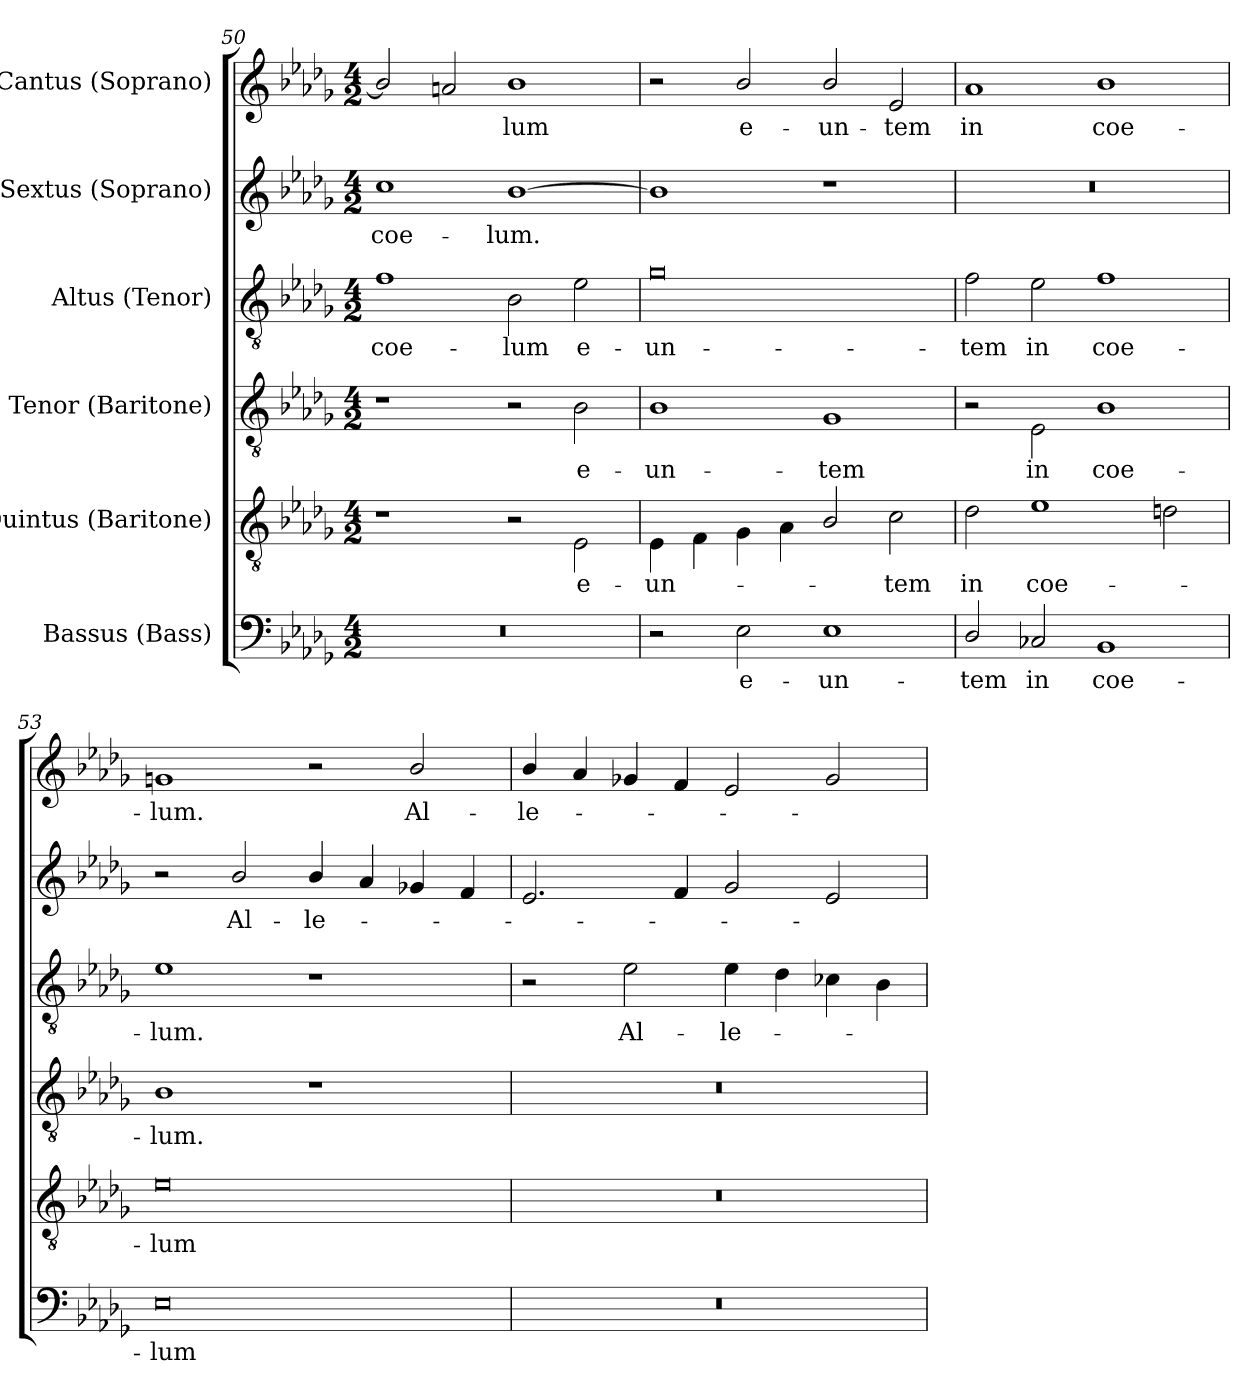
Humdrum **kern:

**kern	**text	**kern	**text	**kern	**text	**kern	**text	**kern	**text	**kern	**text
*part6	*part6	*part5	*part5	*part4	*part4	*part3	*part3	*part2	*part2	*part1	*part1
*staff6	*staff6	*staff5	*staff5	*staff4	*staff4	*staff3	*staff3	*staff2	*staff2	*staff1	*staff1
*I"Bassus (Bass)	*	*I"Quintus (Baritone)	*	*I"Tenor (Baritone)	*	*I"Altus (Tenor)	*	*I"Sextus (Soprano)	*	*I"Cantus (Soprano)	*
!!LO:LB:g=z
*clefF4	*	*clefGv2	*	*clefGv2	*	*clefGv2	*	*clefG2	*	*clefG2	*
*	*	*ITrd7c12	*	*ITrd7c12	*	*ITrd7c12	*	*	*	*	*
*k[b-e-a-d-g-]	*	*k[b-e-a-d-g-]	*	*k[b-e-a-d-g-]	*	*k[b-e-a-d-g-]	*	*k[b-e-a-d-g-]	*	*k[b-e-a-d-g-]	*
*D-:	*	*D-:	*	*D-:	*	*D-:	*	*D-:	*	*D-:	*
*M4/2	*	*M4/2	*	*M4/2	*	*M4/2	*	*M4/2	*	*M4/2	*
=50	=50	=50	=50	=50	=50	=50	=50	=50	=50	=50	=50
!LO:N:vis=1	!	!	!	!	!	!	!	!	!	!	!
!	!	!	!	!	!	!	!LO:LY:b:color=#000000	!	!	!	!
!	!	!	!	!	!	!	!	!	!LO:LY:b:color=#000000	!	!
0r	.	1r	.	1r	.	1Fi	coe-	1cci	coe-	2b-i/]	.
.	.	.	.	.	.	.	.	.	.	2ani/	.
!	!	!	!	!	!	!	!LO:LY:b:color=#000000	!	!	!	!
!	!	!	!	!	!	!	!	!	!LO:LY:b:color=#000000	!	!
!	!	!	!	!	!	!	!	!	!	!	!LO:LY:b:color=#000000
.	.	2r	.	2r	.	2BB-i\	-lum	[1b-i	-lum.	1b-i	-lum
!	!	!	!LO:LY:b:color=#000000	!	!	!	!	!	!	!	!
!	!	!	!	!	!LO:LY:b:color=#000000	!	!	!	!	!	!
!	!	!	!	!	!	!	!LO:LY:b:color=#000000	!	!	!	!
.	.	2EE-i\	e-	2BB-i\	e-	2E-i\	e-	.	.	.	.
=51	=51	=51	=51	=51	=51	=51	=51	=51	=51	=51	=51
!	!	!	!LO:LY:b:color=#000000	!	!	!	!	!	!	!	!
!	!	!	!	!	!LO:LY:b:color=#000000	!	!	!	!	!	!
!	!	!	!	!	!	!	!LO:LY:b:color=#000000	!	!	!	!
2r	.	4EE-i\	-un-	1BB-i	-un-	0G-i	-un-	1b-i]	.	2r	.
.	.	4FFi\	.	.	.	.	.	.	.	.	.
!	!LO:LY:b:color=#000000	!	!	!	!	!	!	!	!	!	!
!	!	!	!	!	!	!	!	!	!	!	!LO:LY:b:color=#000000
2E-i\	e-	4GG-i\	.	.	.	.	.	.	.	2b-i/	e-
.	.	4AA-i\	.	.	.	.	.	.	.	.	.
!	!LO:LY:b:color=#000000	!	!	!	!	!	!	!	!	!	!
!	!	!	!	!	!LO:LY:b:color=#000000	!	!	!	!	!	!
!	!	!	!	!	!	!	!	!	!	!	!LO:LY:b:color=#000000
1E-i	-un-	2BB-i/	.	1GG-i	-tem	.	.	1r	.	2b-i/	-un-
!	!	!	!LO:LY:b:color=#000000	!	!	!	!	!	!	!	!
!	!	!	!	!	!	!	!	!	!	!	!LO:LY:b:color=#000000
.	.	2Ci\	-tem	.	.	.	.	.	.	2e-i/	-tem
=52	=52	=52	=52	=52	=52	=52	=52	=52	=52	=52	=52
!	!LO:LY:b:color=#000000	!	!	!	!	!	!	!	!	!	!
!	!	!	!LO:LY:b:color=#000000	!	!	!	!	!	!	!	!
!	!	!	!	!	!	!	!LO:LY:b:color=#000000	!LO:N:vis=1	!	!	!
!	!	!	!	!	!	!	!	!	!	!	!LO:LY:b:color=#000000
2D-i/	-tem	2D-i\	in	2r	.	2Fi\	-tem	0r	.	1a-i	in
!	!LO:LY:b:color=#000000	!	!	!	!	!	!	!	!	!	!
!	!	!	!LO:LY:b:color=#000000	!	!	!	!	!	!	!	!
!	!	!	!	!	!LO:LY:b:color=#000000	!	!	!	!	!	!
!	!	!	!	!	!	!	!LO:LY:b:color=#000000	!	!	!	!
2C-Xi/	in	1E-i	coe-	2EE-i\	in	2E-i\	in	.	.	.	.
!	!LO:LY:b:color=#000000	!	!	!	!	!	!	!	!	!	!
!	!	!	!	!	!LO:LY:b:color=#000000	!	!	!	!	!	!
!	!	!	!	!	!	!	!LO:LY:b:color=#000000	!	!	!	!
!	!	!	!	!	!	!	!	!	!	!	!LO:LY:b:color=#000000
1BB-i	coe-	.	.	1BB-i	coe-	1Fi	coe-	.	.	1b-i	coe-
.	.	2Dni\	.	.	.	.	.	.	.	.	.
=53	=53	=53	=53	=53	=53	=53	=53	=53	=53	=53	=53
!	!LO:LY:b:color=#000000	!	!	!	!	!	!	!	!	!	!
!	!	!	!LO:LY:b:color=#000000	!	!	!	!	!	!	!	!
!	!	!	!	!	!LO:LY:b:color=#000000	!	!	!	!	!	!
!	!	!	!	!	!	!	!LO:LY:b:color=#000000	!	!	!	!
!	!	!	!	!	!	!	!	!	!	!	!LO:LY:b:color=#000000
0E-i	-lum	0E-i	-lum	1BB-i	-lum.	1E-i	-lum.	2r	.	1gni	-lum.
!	!	!	!	!	!	!	!	!	!LO:LY:b:color=#000000	!	!
.	.	.	.	.	.	.	.	2b-i/	Al-	.	.
!	!	!	!	!	!	!	!	!	!LO:LY:b:color=#000000	!	!
.	.	.	.	1r	.	1r	.	4b-i/	-le-	2r	.
.	.	.	.	.	.	.	.	4a-i/	.	.	.
!	!	!	!	!	!	!	!	!	!	!	!LO:LY:b:color=#000000
.	.	.	.	.	.	.	.	4g-Xi/	.	2b-i/	Al-
.	.	.	.	.	.	.	.	4fi/	.	.	.
=54	=54	=54	=54	=54	=54	=54	=54	=54	=54	=54	=54
!LO:N:vis=1	!	!LO:N:vis=1	!	!LO:N:vis=1	!	!	!	!	!	!	!
!	!	!	!	!	!	!	!	!	!	!	!LO:LY:b:color=#000000
0r	.	0r	.	0r	.	2r	.	2.e-i/	.	4b-i/	-le-
.	.	.	.	.	.	.	.	.	.	4a-i/	.
!	!	!	!	!	!	!	!LO:LY:b:color=#000000	!	!	!	!
.	.	.	.	.	.	2E-i\	Al-	.	.	4g-Xi/	.
.	.	.	.	.	.	.	.	4fi/	.	4fi/	.
!	!	!	!	!	!	!	!LO:LY:b:color=#000000	!	!	!	!
.	.	.	.	.	.	4E-i\	-le-	2g-i/	.	2e-i/	.
.	.	.	.	.	.	4D-i\	.	.	.	.	.
.	.	.	.	.	.	4C-Xi\	.	2e-i/	.	2g-i/	.
.	.	.	.	.	.	4BB-i\	.	.	.	.	.
=	=	=	=	=	=	=	=	=	=	=	=
*-	*-	*-	*-	*-	*-	*-	*-	*-	*-	*-	*-
